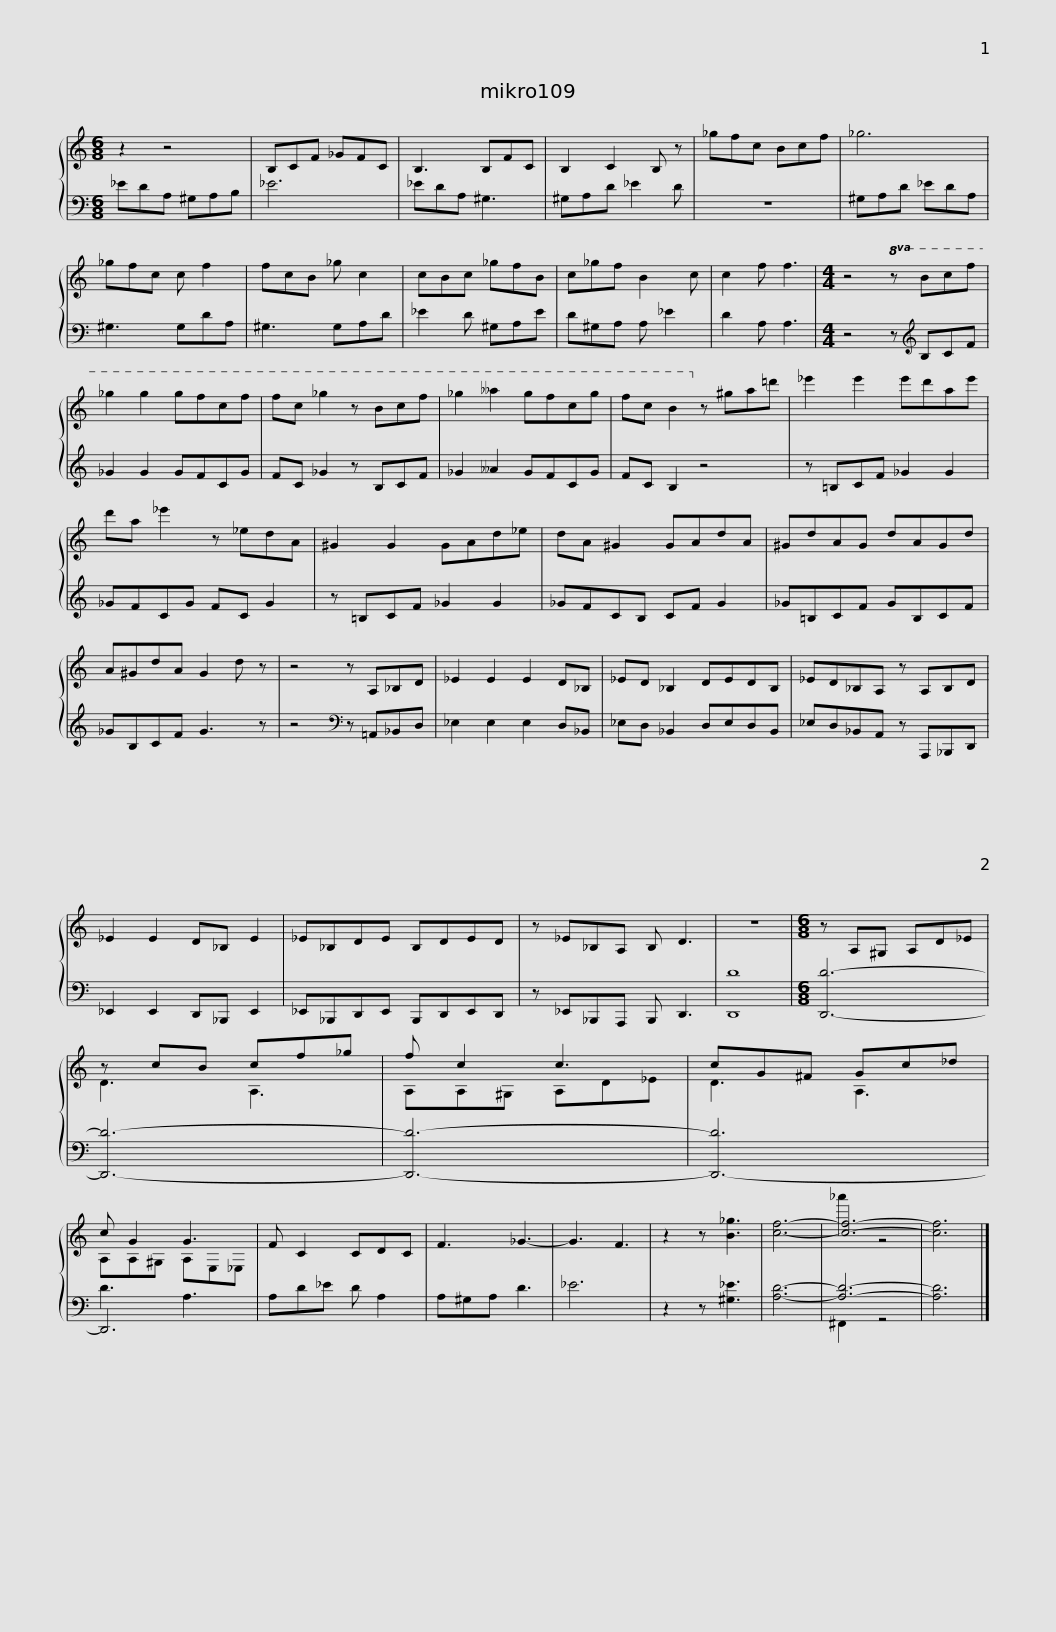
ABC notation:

X:1
%%score { ( 1 3 ) | ( 2 4 ) }
L:1/8
M:6/8
I:linebreak $
K:C
V:1 treble
V:3 treble
V:2 bass
V:4 bass
V:1
 z2 z4 | B,CF _GFC | B,3 B,FC | B,2 C2 B, z | _gfc Bcf |$ %5
 _g6 | _gfc c f2 | fcB _g c2 | cBc _gfB | c_gf B2 c | %10
 c2 f f3 |$[M:4/4] z4!8va(! z bc'f' | _g'2 g'2 g'f'c'f' | f'c' _g'2 z bc'f' | _g'2 __a'2 g'f'c'g' | %15
 f'c' b2!8va)! z ^ga=d' |$ _e'2 e'2 e'd'ae' | d'a _e'2 z _edA | ^G2 G2 GAd_e | dA ^G2 GAdA |$ %20
 ^GdAG dAGd | A^GdA G2 d z | z4 z A,_B,D | _E2 E2 E2 D_B, | _ED _B,2 DEDB, |$ %25
 _ED_B,A, z A,B,D | _E2 E2 D_B, E2 | _E_B,DE B,DED | z _E_B,A, B, D3 | z8 |$ %30
[M:6/8] z A,^G, A,D_E | z cB cf_g | f c2 c3 | cG^F Gc_d |$ c G2 G3 | %35
 F C2 CDC | F3 _G3- | G3 F3 | z2 z [B_g]3 | [cf]6- | %40
 [cf]6- | [cf]6 |] %42
V:2
 _EDA, ^G,A,B, | _E6 | _EDA, ^G,3 | ^G,A,D _E2 D | z6 |$ %5
 ^G,A,D _EDA, | ^G,3 G,DA, | ^G,3 G,A,D | _E2 D ^G,A,E | D^G,A, A, _E2 | %10
 D2 A, A,3 |$[M:4/4] z4 z[K:treble] B,CF | _G2 G2 GFCG | FC _G2 z B,CF | _G2 __A2 GFCG | %15
 FC B,2 z4 |$ z =B,CF _G2 G2 | _GFCG FC G2 | z =B,CF _G2 G2 | _GFCB, CF G2 |$ %20
 _G=B,CF GB,CF | _GB,CF G3 z | z4[K:bass] z =A,,_B,,D, | _E,2 E,2 E,2 D,_B,, | _E,D, _B,,2 D,E,D,B,, |$ %25
 _E,D,_B,,A,, z A,,,_B,,,D,, | _E,,2 E,,2 D,,_B,,, E,,2 | _E,,_B,,,D,,E,, B,,,D,,E,,D,, | z _E,,_B,,,A,,, B,,, D,,3 | [D,,D]8 |$ %30
[M:6/8] [D,,D]6- | [D,,D]6- | [D,,D]6- | [D,,-D]6 |$ D,,6 | %35
 A,D_E D A,2 | A,^G,A, D3 | _E6 | z2 z [^G,_E]3 | [A,D]6- | %40
 [A,D]6- | [A,D]6 |] %42
V:3
 x6 | x6 | x6 | x6 | x6 |$ %5
 x6 | x6 | x6 | x6 | x6 | %10
 x6 |$[M:4/4] x4!8va(! x4 | x8 | x8 | x8 | %15
 x4!8va)! x4 |$ x8 | x8 | x8 | x8 |$ %20
 x8 | x8 | x8 | x8 | x8 |$ %25
 x8 | x8 | x8 | x8 | x8 |$ %30
[M:6/8] x6 | D3 A,3 | A,A,^G, A,D_E | D3 A,3 |$ A,A,^G, A,E,_E, | %35
 x6 | x6 | x6 | x6 | x6 | %40
 _a'2 z4 | x6 |] %42
V:4
 x6 | x6 | x6 | x6 | x6 |$ %5
 x6 | x6 | x6 | x6 | x6 | %10
 x6 |$[M:4/4] x5[K:treble] x3 | x8 | x8 | x8 | %15
 x8 |$ x8 | x8 | x8 | x8 |$ %20
 x8 | x8 | x4[K:bass] x4 | x8 | x8 |$ %25
 x8 | x8 | x8 | x8 | x8 |$ %30
[M:6/8] x6 | x6 | x6 | x6 |$ D3 A,3 | %35
 x6 | x6 | x6 | x6 | x6 | %40
 ^F,,2 z4 | x6 |] %42
